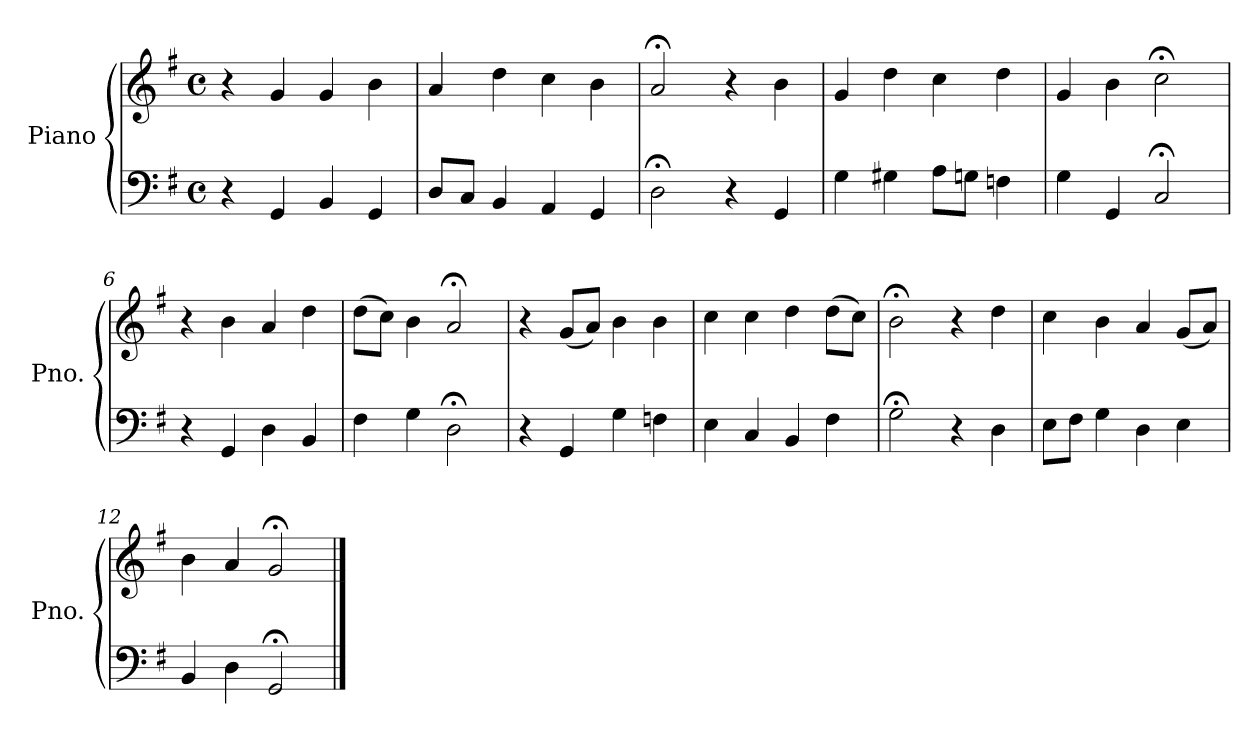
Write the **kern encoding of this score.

**kern	**kern
*part1	*part1
*staff2	*staff1
*I"Piano	*
*I'Pno.	*
*clefF4	*clefG2
*k[f#]	*k[f#]
*M4/4	*M4/4
*met(c)	*met(c)
=1	=1
4r	4r
4GG/	4g/
4BB/	4g/
4GG/	4b\
=2	=2
8D/L	4a/
8C/J	.
4BB/	4dd\
4AA/	4cc\
4GG/	4b\
=3	=3
2D;<\	2a;</
4r	4r
4GG/	4b\
=4	=4
4G\	4g/
4G#X\	4dd\
8A\L	4cc\
8Gn\J	.
4Fn\	4dd\
=5	=5
4G\	4g/
4GG/	4b\
2C;</	2cc;<\
=6	=6
4r	4r
4GG/	4b\
4D\	4a/
4BB/	4dd\
=7	=7
4F#\	(8dd\L
.	8cc\J)
4G\	4b\
2D;<\	2a;</
!!LO:LB:g=z
=8	=8
4r	4r
4GG/	(8g/L
.	8a/J)
4G\	4b\
4Fn\	4b\
=9	=9
4E\	4cc\
4C/	4cc\
4BB/	4dd\
4F#\	(8dd\L
.	8cc\J)
=10	=10
2G;<\	2b;<\
4r	4r
4D\	4dd\
=11	=11
8E\L	4cc\
8F#\J	.
4G\	4b\
4D\	4a/
4E\	(8g/L
.	8a/J)
=12	=12
4BB/	4b\
4D\	4a/
2GG;</	2g;</
==	==
*-	*-
